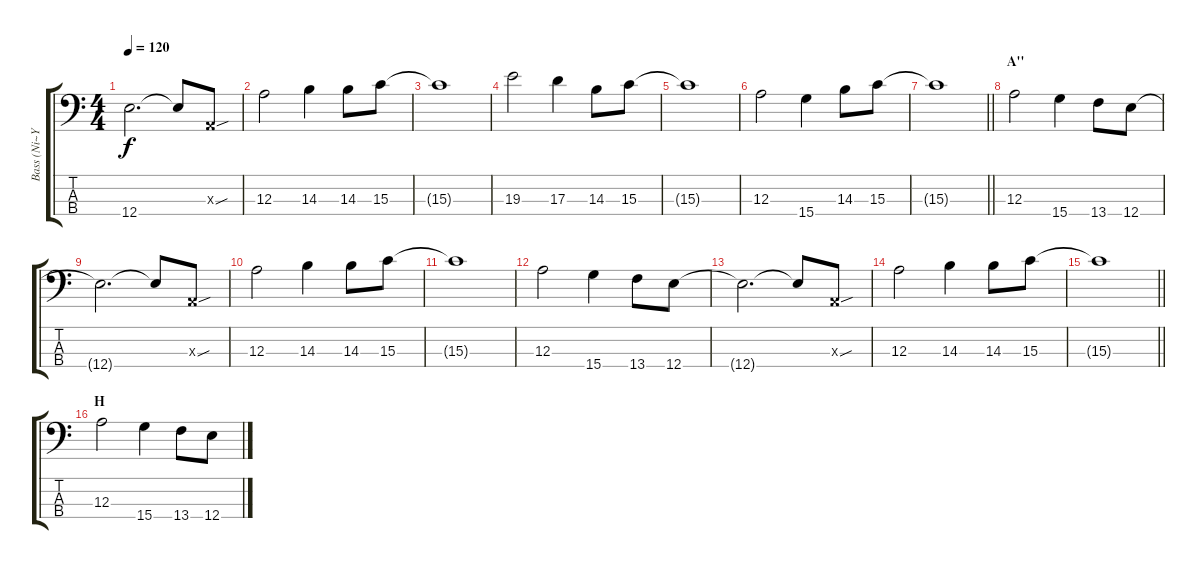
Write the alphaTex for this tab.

\track ("Bass (Ni~Ya)" "Bass (Ni~Y") {instrument electricbassfinger}
\staff {score tabs}
\tuning (G2 D2 A1 E1) {hide}
\ts (4 4)
\tempo 120
\clef f4
\ks c
12.4{t}.2{d dy f} 12.4{t}.8 0.3{sou x}.8 |
12.3.2 14.3.4 14.3.8 15.3.8 |
15.3{t}.1 |
19.3.2 17.3.4 14.3.8 15.3.8 |
15.3{t}.1 |
12.3.2 15.4.4 14.3.8 15.3.8 |
\barLineRight lightlight
15.3{t}.1 |
\section ("" "A''")
12.3.2 15.4.4 13.4.8 12.4.8 |
12.4{t}.2{d} 12.4{t}.8 0.3{sou x}.8 |
12.3.2 14.3.4 14.3.8 15.3.8 |
15.3{t}.1 |
12.3.2 15.4.4 13.4.8 12.4.8 |
12.4{t}.2{d} 12.4{t}.8 0.3{sou x}.8 |
12.3.2 14.3.4 14.3.8 15.3.8 |
\barLineRight lightlight
15.3{t}.1 |
\section ("" "H")
12.3.2 15.4.4 13.4.8 12.4.8
